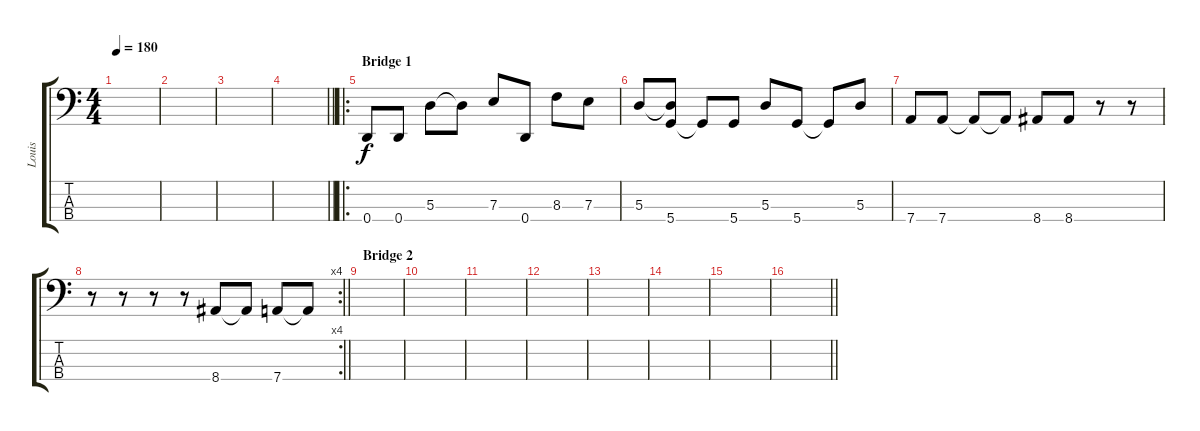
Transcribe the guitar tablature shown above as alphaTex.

\track ("Louis" "Louis") {instrument electricbassfinger}
\staff {score tabs}
\tuning (G2 D2 A1 D1) {hide}
\ts (4 4)
\tempo 180
\clef f4
\ks c
|
|
|
\barLineRight lightlight
|
\ro
\section ("" "Bridge 1")
0.4.8 0.4.8 5.3.8 5.3{t}.8 7.3.8 0.4.8 8.3.8 7.3.8 |
5.3.8 (5.3{t} 5.4).8 5.4{t}.8 5.4.8 5.3.8 5.4.8 5.4{t}.8 5.3.8 |
7.4.8 7.4.8 7.4{t}.8 7.4{t}.8 8.4.8 8.4.8 r.8 r.8 |
\rc 4
\barLineRight lightlight
r.8 r.8 r.8 r.8 8.4.8 8.4{t}.8 7.4.8 7.4{t}.8 |
\section ("" "Bridge 2")
|
|
|
|
|
|
|
\barLineRight lightlight
